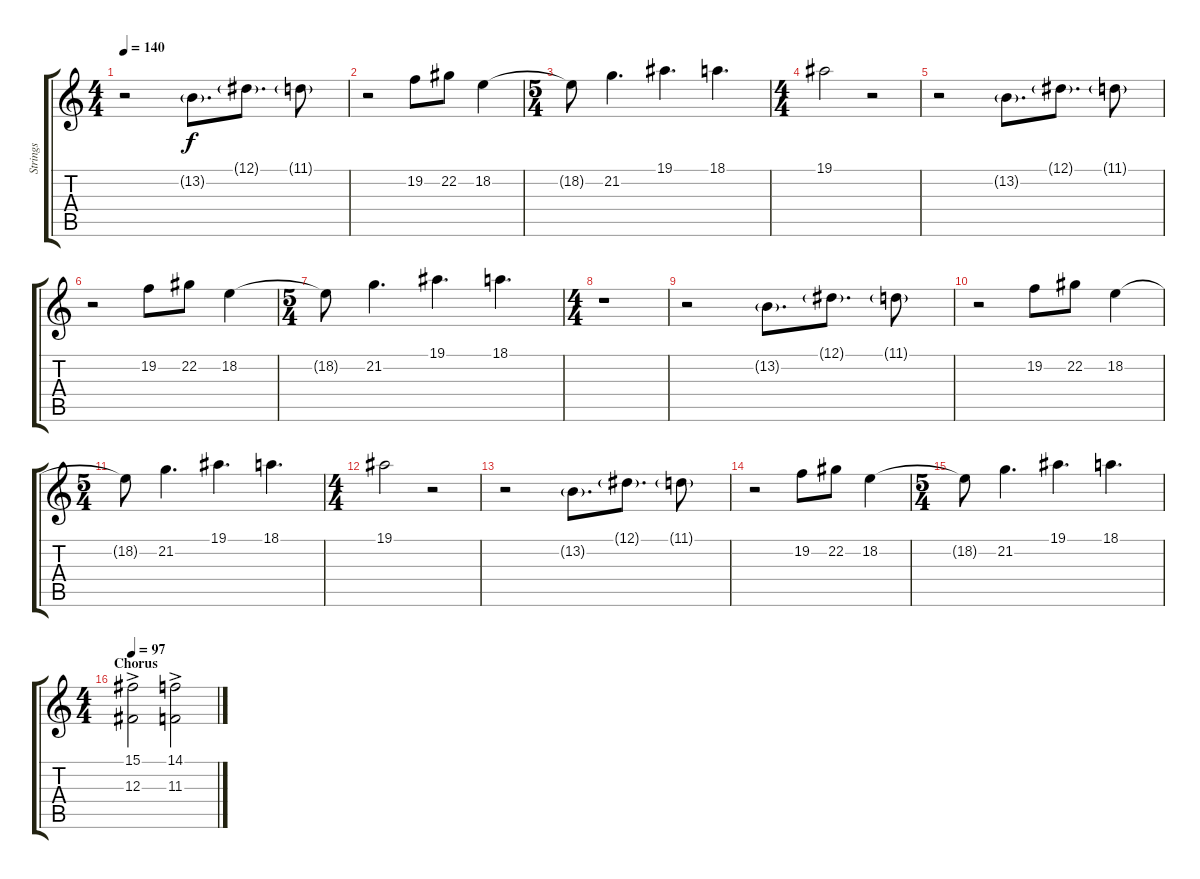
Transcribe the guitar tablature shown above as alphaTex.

\track ("Strings" "Strings") {instrument stringensemble1}
\staff {score tabs}
\tuning (Eb4 Bb3 Gb3 Db3 Ab2 Eb2) {hide}
\ts (4 4)
\tempo 140
\clef g2
\ks c
r.2{dy f} 13.2{g}.8{d} 12.1{g}.8{d} 11.1{g}.8 |
r.2 19.2.8 22.2.8 18.2.4 |
\ts (5 4)
18.2{t}.8 21.2.4{d} 19.1.4{d} 18.1.4{d} |
\ts (4 4)
19.1.2 r.2 |
r.2 13.2{g}.8{d} 12.1{g}.8{d} 11.1{g}.8 |
r.2 19.2.8 22.2.8 18.2.4 |
\ts (5 4)
18.2{t}.8 21.2.4{d} 19.1.4{d} 18.1.4{d} |
\ts (4 4)
r.1 |
r.2 13.2{g}.8{d} 12.1{g}.8{d} 11.1{g}.8 |
r.2 19.2.8 22.2.8 18.2.4 |
\ts (5 4)
18.2{t}.8 21.2.4{d} 19.1.4{d} 18.1.4{d} |
\ts (4 4)
19.1.2 r.2 |
r.2 13.2{g}.8{d} 12.1{g}.8{d} 11.1{g}.8 |
r.2 19.2.8 22.2.8 18.2.4 |
\ts (5 4)
18.2{t}.8 21.2.4{d} 19.1.4{d} 18.1.4{d} |
\ts (4 4)
\section ("" "Chorus")
\tempo 97
(15.1{ac} 12.3{ac}).2 (14.1{ac} 11.3{ac}).2
